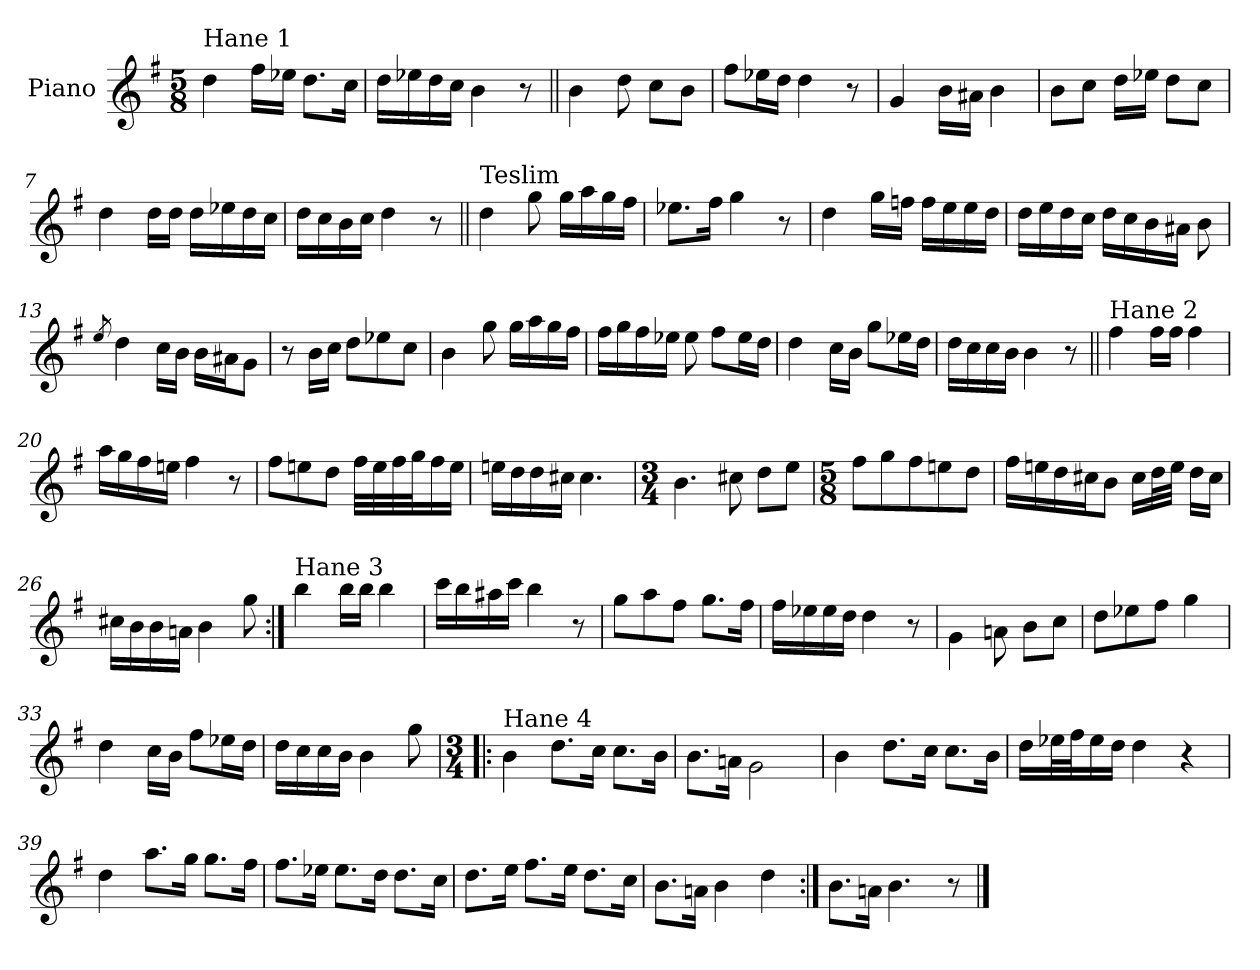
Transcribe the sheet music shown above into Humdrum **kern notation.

**kern
*part1
*staff1
*I"Piano
*I'Pno.
*clefG2
*k[f#]
*M5/8
=1
!LO:TX:a:t=Hane 1
4dd\
16ff#\LL
16ee-X\JJ
8.dd\L
16cc\Jk
=2
16dd\LL
16ee-X\
16dd\
16cc\JJ
4b\
8r
=3||
4b\
8dd\
8cc\L
8b\J
=4
8ff#\L
16ee-X\L
16dd\JJ
4dd\
8r
!!LO:LB:g=z
=5
4g/
16b\LL
16a#X\JJ
4b\
=6
8b\L
8cc\J
16dd\LL
16ee-X\JJ
8dd\L
8cc\J
=7
4dd\
16dd\LL
16dd\JJ
16dd\LL
16ee-X\
16dd\
16cc\JJ
=8
16dd\LL
16cc\
16b\
16cc\JJ
4dd\
8r
!!LO:LB:g=z
=9||
!LO:TX:a:t=Teslim
4dd\
8gg\
16gg\LL
16aa\
16gg\
16ff#\JJ
=10
8.ee-X\L
16ff#\Jk
4gg\
8r
=11
4dd\
16gg\LL
16ffn\JJ
16ff\LL
16ee\
16ee\
16dd\JJ
=12
16dd\LL
16ee\
16dd\
16cc\JJ
16dd\LL
16cc\
16b\
16a#X\JJ
8b\
!!LO:LB:g=z
=13
8qee/
4dd\
16cc\LL
16b\JJ
16b\LL
16a#X\J
8g\J
=14
8r
16b\LL
16cc\JJ
8dd\L
8ee-X\
8cc\J
=15
4b\
8gg\
16gg\LL
16aa\
16gg\
16ff#\JJ
=16
16ff#\LL
16gg\
16ff#\
16ee-X\JJ
8ee-\
8ff#\L
16ee-\L
16dd\JJ
!!LO:LB:g=z
=17
4dd\
16cc\LL
16b\JJ
8gg\L
16ee-X\L
16dd\JJ
=18
16dd\LL
16cc\
16cc\
16b\JJ
4b\
8r
=19||
!LO:TX:a:t=Hane 2
4ff#\
16ff#\LL
16ff#\JJ
4ff#\
=20
16aa\LL
16gg\
16ff#\
16een\JJ
4ff#\
8r
!!LO:LB:g=z
=21
8ff#\L
8een\
8dd\J
32ff#\LLL
32ee\
32ff#\
32gg\J
16ff#\
16ee\JJ
=22
16een\LL
16dd\
16dd\
16cc#X\JJ
4.cc#\
=23
*M3/4
4.b\
8cc#X\
8dd\L
8ee\J
=24
*M5/8
8ff#\L
8gg\
8ff#\
8een\
8dd\J
!!LO:LB:g=z
=25
16ff#\LL
16een\
16dd\
16cc#X\J
8b\J
16cc#\LL
32dd\L
32ee\JJJ
16dd\LL
16cc#\JJ
=26
16cc#X\LL
16b\
16b\
16an\JJ
4b\
8gg\
=27:|!
!LO:TX:a:t=Hane 3
4bb\
16bb\LL
16bb\JJ
4bb\
!!LO:LB:g=z
=28
16ccc\LL
16bb\
16aa#X\
16ccc\JJ
4bb\
8r
=29
8gg\L
8aa\
8ff#\J
8.gg\L
16ff#\Jk
=30
16ff#\LL
16ee-X\
16ee-\
16dd\JJ
4dd\
8r
=31
4g\
8an\
8b\L
8cc\J
!!LO:LB:g=z
=32
8dd\L
8ee-X\
8ff#\J
4gg\
=33
4dd\
16cc\LL
16b\JJ
8ff#\L
16ee-X\L
16dd\JJ
=34
16dd\LL
16cc\
16cc\
16b\JJ
4b\
8gg\
=35!|:
*M3/4
!LO:TX:a:t=Hane 4
4b\
8.dd\L
16cc\Jk
8.cc\L
16b\Jk
!!LO:LB:g=z
=36
8.b\L
16an\Jk
2g\
=37
4b\
8.dd\L
16cc\Jk
8.cc\L
16b\Jk
=38
16dd\LL
32ee-X\L
32ff#\J
16ee-\
16dd\JJ
4dd\
4r
=39
4dd\
8.aa\L
16gg\Jk
8.gg\L
16ff#\Jk
!!LO:LB:g=z
=40
8.ff#\L
16ee-X\Jk
8.ee-\L
16dd\Jk
8.dd\L
16cc\Jk
=41
8.dd\L
16ee\Jk
8.ff#\L
16ee\Jk
8.dd\L
16cc\Jk
=42
8.b\L
16an\Jk
4b\
4dd\
=43:|!
8.b\L
16an\Jk
4.b\
8r
==
*-
